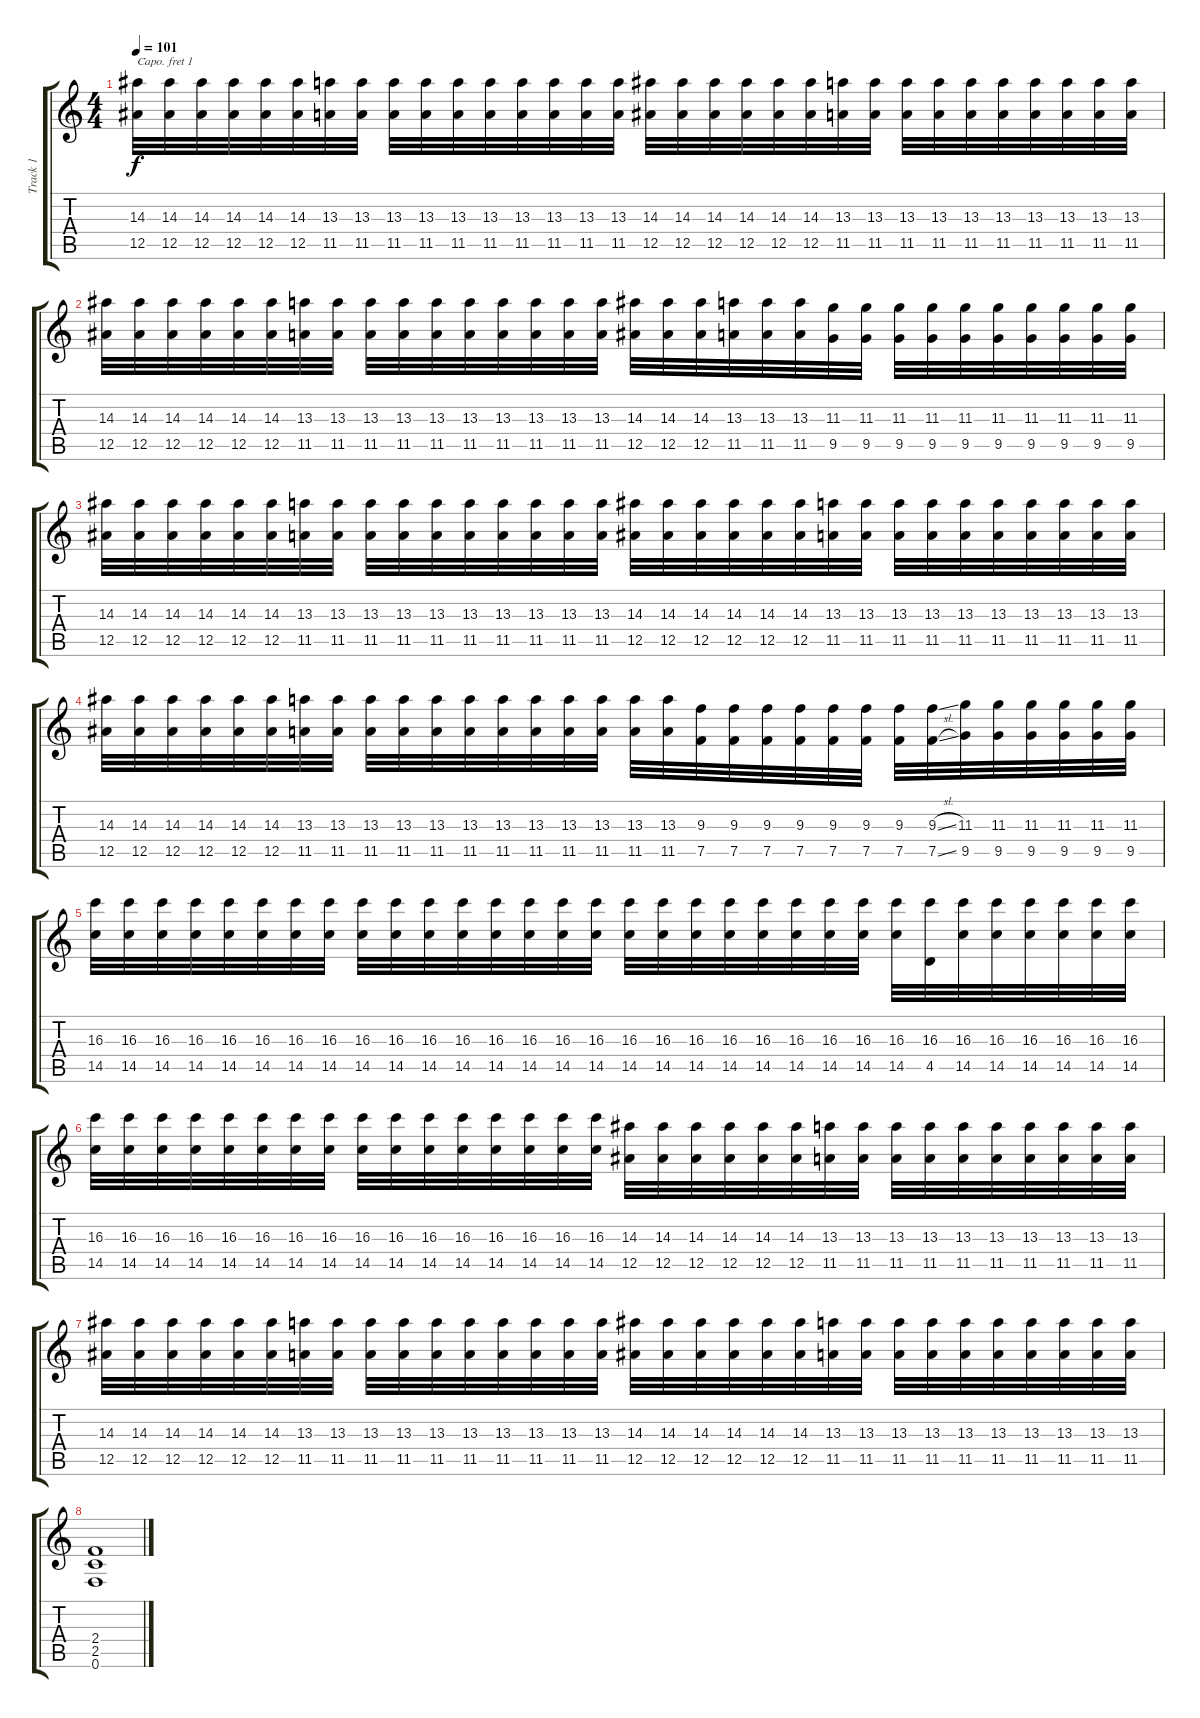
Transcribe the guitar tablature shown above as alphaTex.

\track ("Track 1" "Track 1") {instrument distortionguitar}
\staff {score tabs}
\capo 1
\tuning (E4 B3 G3 D3 A2 E2) {hide}
\ts (4 4)
\tempo 101
\clef g2
\ks c
(14.3 12.5).32{dy f} (14.3 12.5).32 (14.3 12.5).32 (14.3 12.5).32 (14.3 12.5).32 (14.3 12.5).32 (13.3 11.5).32 (13.3 11.5).32 (13.3 11.5).32 (13.3 11.5).32 (13.3 11.5).32 (13.3 11.5).32 (13.3 11.5).32 (13.3 11.5).32 (13.3 11.5).32 (13.3 11.5).32 (14.3 12.5).32 (14.3 12.5).32 (14.3 12.5).32 (14.3 12.5).32 (14.3 12.5).32 (14.3 12.5).32 (13.3 11.5).32 (13.3 11.5).32 (13.3 11.5).32 (13.3 11.5).32 (13.3 11.5).32 (13.3 11.5).32 (13.3 11.5).32 (13.3 11.5).32 (13.3 11.5).32 (13.3 11.5).32 |
(14.3 12.5).32 (14.3 12.5).32 (14.3 12.5).32 (14.3 12.5).32 (14.3 12.5).32 (14.3 12.5).32 (13.3 11.5).32 (13.3 11.5).32 (13.3 11.5).32 (13.3 11.5).32 (13.3 11.5).32 (13.3 11.5).32 (13.3 11.5).32 (13.3 11.5).32 (13.3 11.5).32 (13.3 11.5).32 (14.3 12.5).32 (14.3 12.5).32 (14.3 12.5).32 (13.3 11.5).32 (13.3 11.5).32 (13.3 11.5).32 (11.3 9.5).32 (11.3 9.5).32 (11.3 9.5).32 (11.3 9.5).32 (11.3 9.5).32 (11.3 9.5).32 (11.3 9.5).32 (11.3 9.5).32 (11.3 9.5).32 (11.3 9.5).32 |
(14.3 12.5).32 (14.3 12.5).32 (14.3 12.5).32 (14.3 12.5).32 (14.3 12.5).32 (14.3 12.5).32 (13.3 11.5).32 (13.3 11.5).32 (13.3 11.5).32 (13.3 11.5).32 (13.3 11.5).32 (13.3 11.5).32 (13.3 11.5).32 (13.3 11.5).32 (13.3 11.5).32 (13.3 11.5).32 (14.3 12.5).32 (14.3 12.5).32 (14.3 12.5).32 (14.3 12.5).32 (14.3 12.5).32 (14.3 12.5).32 (13.3 11.5).32 (13.3 11.5).32 (13.3 11.5).32 (13.3 11.5).32 (13.3 11.5).32 (13.3 11.5).32 (13.3 11.5).32 (13.3 11.5).32 (13.3 11.5).32 (13.3 11.5).32 |
(14.3 12.5).32 (14.3 12.5).32 (14.3 12.5).32 (14.3 12.5).32 (14.3 12.5).32 (14.3 12.5).32 (13.3 11.5).32 (13.3 11.5).32 (13.3 11.5).32 (13.3 11.5).32 (13.3 11.5).32 (13.3 11.5).32 (13.3 11.5).32 (13.3 11.5).32 (13.3 11.5).32 (13.3 11.5).32 (13.3 11.5).32 (13.3 11.5).32 (9.3 7.5).32 (9.3 7.5).32 (9.3 7.5).32 (9.3 7.5).32 (9.3 7.5).32 (9.3 7.5).32 (9.3 7.5).32 (9.3{sl} 7.5{sl}).32 (11.3 9.5).32 (11.3 9.5).32 (11.3 9.5).32 (11.3 9.5).32 (11.3 9.5).32 (11.3 9.5).32 |
(16.3 14.5).32 (16.3 14.5).32 (16.3 14.5).32 (16.3 14.5).32 (16.3 14.5).32 (16.3 14.5).32 (16.3 14.5).32 (16.3 14.5).32 (16.3 14.5).32 (16.3 14.5).32 (16.3 14.5).32 (16.3 14.5).32 (16.3 14.5).32 (16.3 14.5).32 (16.3 14.5).32 (16.3 14.5).32 (16.3 14.5).32 (16.3 14.5).32 (16.3 14.5).32 (16.3 14.5).32 (16.3 14.5).32 (16.3 14.5).32 (16.3 14.5).32 (16.3 14.5).32 (16.3 14.5).32 (16.3 4.5).32 (16.3 14.5).32 (16.3 14.5).32 (16.3 14.5).32 (16.3 14.5).32 (16.3 14.5).32 (16.3 14.5).32 |
(16.3 14.5).32 (16.3 14.5).32 (16.3 14.5).32 (16.3 14.5).32 (16.3 14.5).32 (16.3 14.5).32 (16.3 14.5).32 (16.3 14.5).32 (16.3 14.5).32 (16.3 14.5).32 (16.3 14.5).32 (16.3 14.5).32 (16.3 14.5).32 (16.3 14.5).32 (16.3 14.5).32 (16.3 14.5).32 (14.3 12.5).32 (14.3 12.5).32 (14.3 12.5).32 (14.3 12.5).32 (14.3 12.5).32 (14.3 12.5).32 (13.3 11.5).32 (13.3 11.5).32 (13.3 11.5).32 (13.3 11.5).32 (13.3 11.5).32 (13.3 11.5).32 (13.3 11.5).32 (13.3 11.5).32 (13.3 11.5).32 (13.3 11.5).32 |
(14.3 12.5).32 (14.3 12.5).32 (14.3 12.5).32 (14.3 12.5).32 (14.3 12.5).32 (14.3 12.5).32 (13.3 11.5).32 (13.3 11.5).32 (13.3 11.5).32 (13.3 11.5).32 (13.3 11.5).32 (13.3 11.5).32 (13.3 11.5).32 (13.3 11.5).32 (13.3 11.5).32 (13.3 11.5).32 (14.3 12.5).32 (14.3 12.5).32 (14.3 12.5).32 (14.3 12.5).32 (14.3 12.5).32 (14.3 12.5).32 (13.3 11.5).32 (13.3 11.5).32 (13.3 11.5).32 (13.3 11.5).32 (13.3 11.5).32 (13.3 11.5).32 (13.3 11.5).32 (13.3 11.5).32 (13.3 11.5).32 (13.3 11.5).32 |
(2.4 2.5 0.6).1
